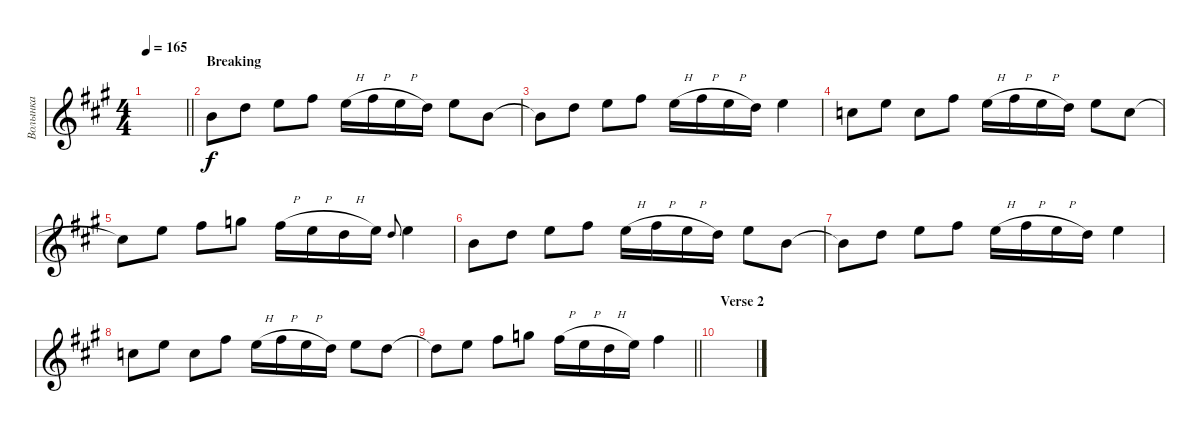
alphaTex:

\track ("Волынка" "Волынка") {instrument bassoon}
\staff {score}
\tuning (E4 B3 G3 D3 A2 B1) {hide}
\ts (4 4)
\tempo 165
\clef g2
\barLineRight lightlight
\ks f#minor
|
\section ("" "Breaking")
7.1.8 10.1.8 12.1.8 14.1.8 12.1{h}.16 14.1{h}.16 12.1{h}.16 10.1.16 12.1.8 7.1.8 |
7.1{t}.8 10.1.8 12.1.8 14.1.8 12.1{h}.16 14.1{h}.16 12.1{h}.16 10.1.16 12.1.4 |
8.1.8 12.1.8 8.1.8 14.1.8 12.1{h}.16 14.1{h}.16 12.1{h}.16 10.1.16 12.1.8 8.1.8 |
8.1{t}.8 12.1.8 14.1.8 15.1.8 14.1{h}.16 12.1{h}.16 10.1{h}.16 12.1.16 10.1.8{gr onbeat} 12.1.4 |
7.1.8 10.1.8 12.1.8 14.1.8 12.1{h}.16 14.1{h}.16 12.1{h}.16 10.1.16 12.1.8 7.1.8 |
7.1{t}.8 10.1.8 12.1.8 14.1.8 12.1{h}.16 14.1{h}.16 12.1{h}.16 10.1.16 12.1.4 |
8.1.8 12.1.8 8.1.8 14.1.8 12.1{h}.16 14.1{h}.16 12.1{h}.16 10.1.16 12.1.8 10.1.8 |
\barLineRight lightlight
10.1{t}.8 12.1.8 14.1.8 15.1.8 14.1{h}.16 12.1{h}.16 10.1{h}.16 12.1.16 14.1.4 |
\section ("" "Verse 2")
